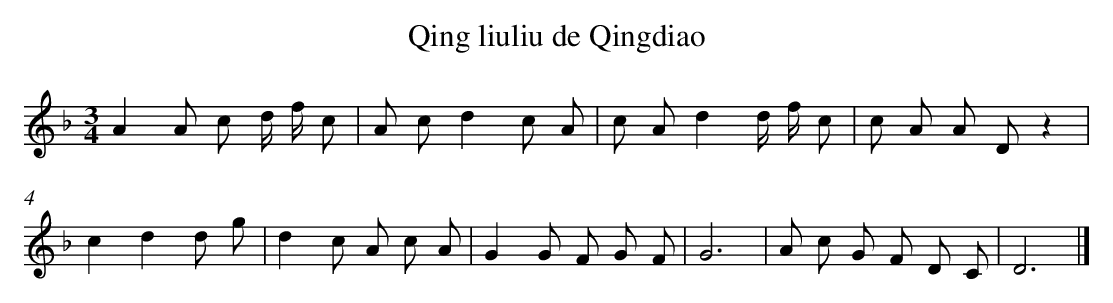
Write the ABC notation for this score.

X:1
T: Qing liuliu de Qingdiao
L: 1/8
M: 3/4
K: F
A2A c d/ f/ c [I:setbarnb 1]|
A cd2c A |
c Ad2d/ f/ c |
c A A Dz2 |
c2d2d g |
d2c A c A |
G2G F G F |
G6 |
A c G F D C |
D6 |]
